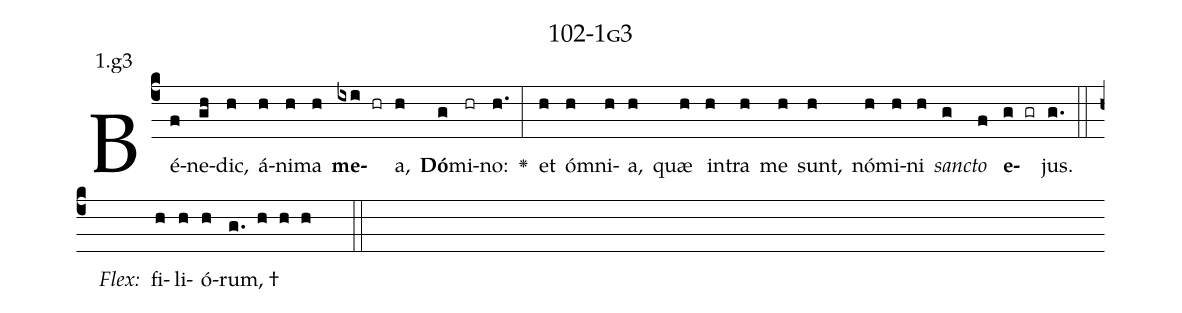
name: 102-1g3;
annotation: 1.g3;
%%
(c4)Bé(f)ne(gh)dic,(h) á(h)ni(h)ma(h) <b>me</b>(ixi hr)a,(h) <b>Dó</b>(g)mi(hr)no:(h.) <v>\greheightstar</v>(:) et(h) óm(h)ni(h)a,(h) quæ(h) in(h)tra(h) me(h) sunt,(h) nó(h)mi(h)ni(h) <i>sanc</i>(g)<i>to</i>(f) <b>e</b>(g gr)jus.(g.) (::)
<i>Flex:</i>()  fi(h)li(h)ó(h)rum, †(g. h h h  ::)

%E(h) u(h) o(g) u(f) a(g) e.(g.) (::)
